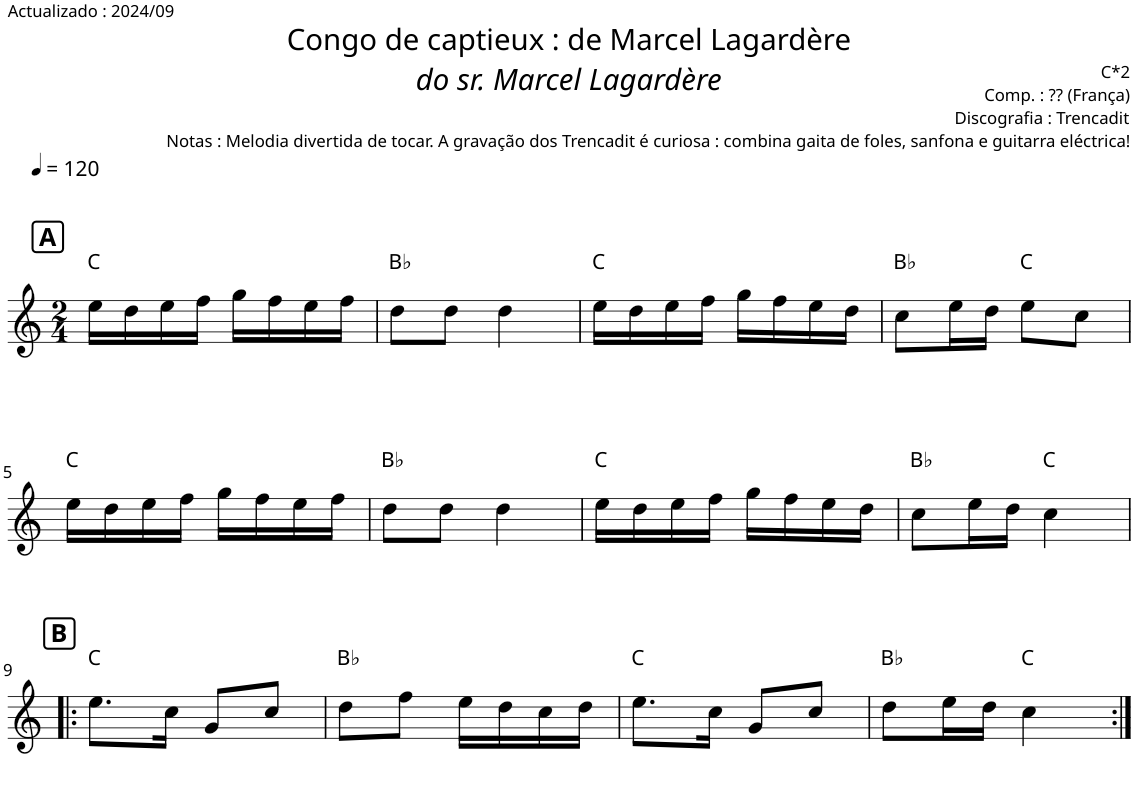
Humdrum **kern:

**kern	**harte
*part1	*part1
*staff1	*
*I"Piano	*
*I'Pno.	*
*clefG2	*
*k[]	*
*M2/4	*
*MM120	*
!!LO:REH:place=s1:a:B:cj:fs=12:t=A
=1	=1
16ee\LL	C:maj
16dd\	.
16ee\	.
16ff\JJ	.
16gg\LL	.
16ff\	.
16ee\	.
16ff\JJ	.
=2	=2
8dd\L	Bb:maj
8dd\J	.
4dd\	.
=3	=3
16ee\LL	C:maj
16dd\	.
16ee\	.
16ff\JJ	.
16gg\LL	.
16ff\	.
16ee\	.
16dd\JJ	.
=4	=4
8cc\L	Bb:maj
16ee\L	.
16dd\JJ	.
8ee\L	C:maj
8cc\J	.
!!LO:LB:g=z
=5	=5
16ee\LL	C:maj
16dd\	.
16ee\	.
16ff\JJ	.
16gg\LL	.
16ff\	.
16ee\	.
16ff\JJ	.
=6	=6
8dd\L	Bb:maj
8dd\J	.
4dd\	.
=7	=7
16ee\LL	C:maj
16dd\	.
16ee\	.
16ff\JJ	.
16gg\LL	.
16ff\	.
16ee\	.
16dd\JJ	.
=8	=8
8cc\L	Bb:maj
16ee\L	.
16dd\JJ	.
4cc\	C:maj
!!LO:LB:g=z
!!LO:REH:place=s1:a:B:cj:fs=12:t=B
=9!|:	=9!|:
8.ee\L	C:maj
16cc\Jk	.
8g/L	.
8cc/J	.
=10	=10
8dd\L	Bb:maj
8ff\J	.
16ee\LL	.
16dd\	.
16cc\	.
16dd\JJ	.
=11	=11
8.ee\L	C:maj
16cc\Jk	.
8g/L	.
8cc/J	.
=12	=12
8dd\L	Bb:maj
16ee\L	.
16dd\JJ	.
4cc\	C:maj
=:|!	=:|!
*-	*-
